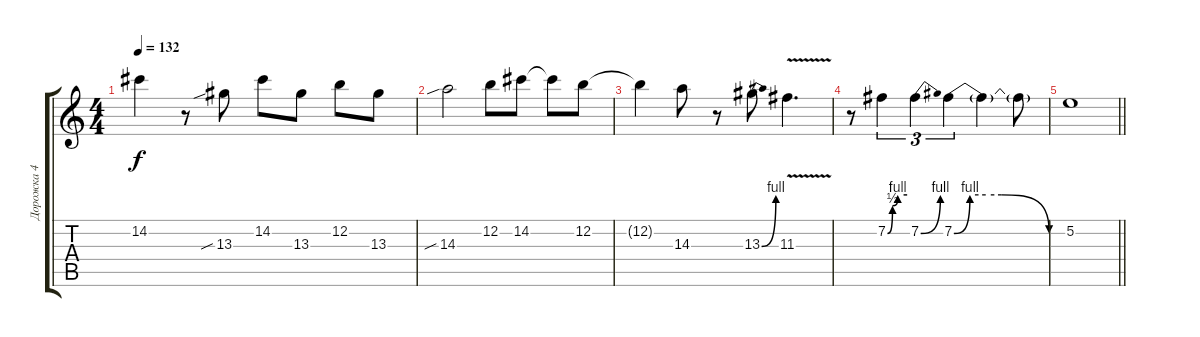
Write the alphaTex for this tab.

\track ("Дорожка 4" "Дорожка 4") {instrument overdrivenguitar}
\staff {score tabs}
\tuning (E4 B3 G3 D3 A2 E2) {hide}
\ts (4 4)
\tempo 132
\clef g2
\ks c
14.2{t}.4{dy f} r.8 13.3{sib}.8 14.2.8 13.3.8 12.2.8 13.3.8 |
14.3{sib}.2 12.2.8 14.2.8 14.2{t}.8 12.2.8 |
12.2{t}.4 14.3.8 r.8 13.3{be (bend 0 0 60 4)}.8 11.3{v}.4{d} |
r.8 7.2{be (custom 0 0 15 2 31 4 60 4)}.4{tu (3 2)} 7.2{be (bend 0 0 60 4)}.4{tu (3 2)} 7.2{be (custom 0 0 10 4 20 4 30 4 60 0)}.4{tu (3 2)} 7.2{t}.4 7.2{t}.8 |
\barLineRight lightlight
5.2{be (custom 0 0 15 0 30 0 45 0 60 0)}.1
